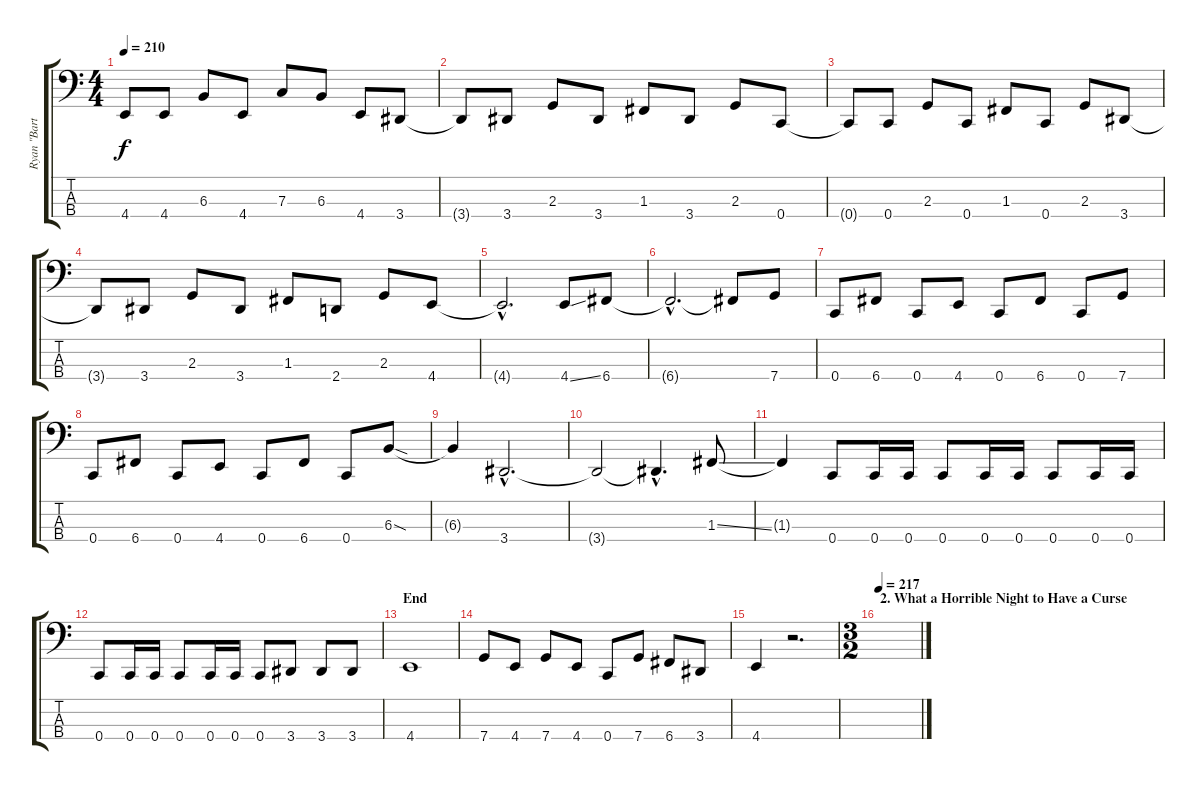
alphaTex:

\track ("Ryan \"Bart\" Williams [Bass (Since 2007)]" "Ryan \"Bart") {instrument electricbassfinger}
\staff {score tabs}
\tuning (Eb2 Bb1 F1 C1) {hide}
\ts (4 4)
\tempo 210
\clef f4
\ks c
4.4{t}.8{dy f} 4.4.8 6.3.8 4.4.8 7.3.8 6.3.8 4.4.8 3.4.8 |
3.4{t}.8 3.4.8 2.3.8 3.4.8 1.3.8 3.4.8 2.3.8 0.4.8 |
0.4{t}.8 0.4.8 2.3.8 0.4.8 1.3.8 0.4.8 2.3.8 3.4.8 |
3.4{t}.8 3.4.8 2.3.8 3.4.8 1.3.8 2.4.8 2.3.8 4.4.8 |
4.4{hac t}.2{d} 4.4{ss}.8 6.4.8 |
6.4{hac t}.2{d} 6.4{t}.8 7.4.8 |
0.4.8 6.4.8 0.4.8 4.4.8 0.4.8 6.4.8 0.4.8 7.4.8 |
0.4.8 6.4.8 0.4.8 4.4.8 0.4.8 6.4.8 0.4.8 6.3{sod}.8 |
6.3{t}.4 3.4{hac}.2{d} |
3.4{t}.2 3.4{hac t}.4{d} 1.3{ss}.8 |
1.3{t}.4 0.4.8 0.4.16 0.4.16 0.4.8 0.4.16 0.4.16 0.4.8 0.4.16 0.4.16 |
0.4.8 0.4.16 0.4.16 0.4.8 0.4.16 0.4.16 0.4.8 3.4.8 3.4.8 3.4.8 |
\section ("" "End")
4.4.1 |
7.4.8 4.4.8 7.4.8 4.4.8 0.4.8 7.4.8 6.4.8 3.4.8 |
4.4.4 r.2{d} |
\ts (3 2)
\section ("" "2. What a Horrible Night to Have a Curse")
\tempo 217
